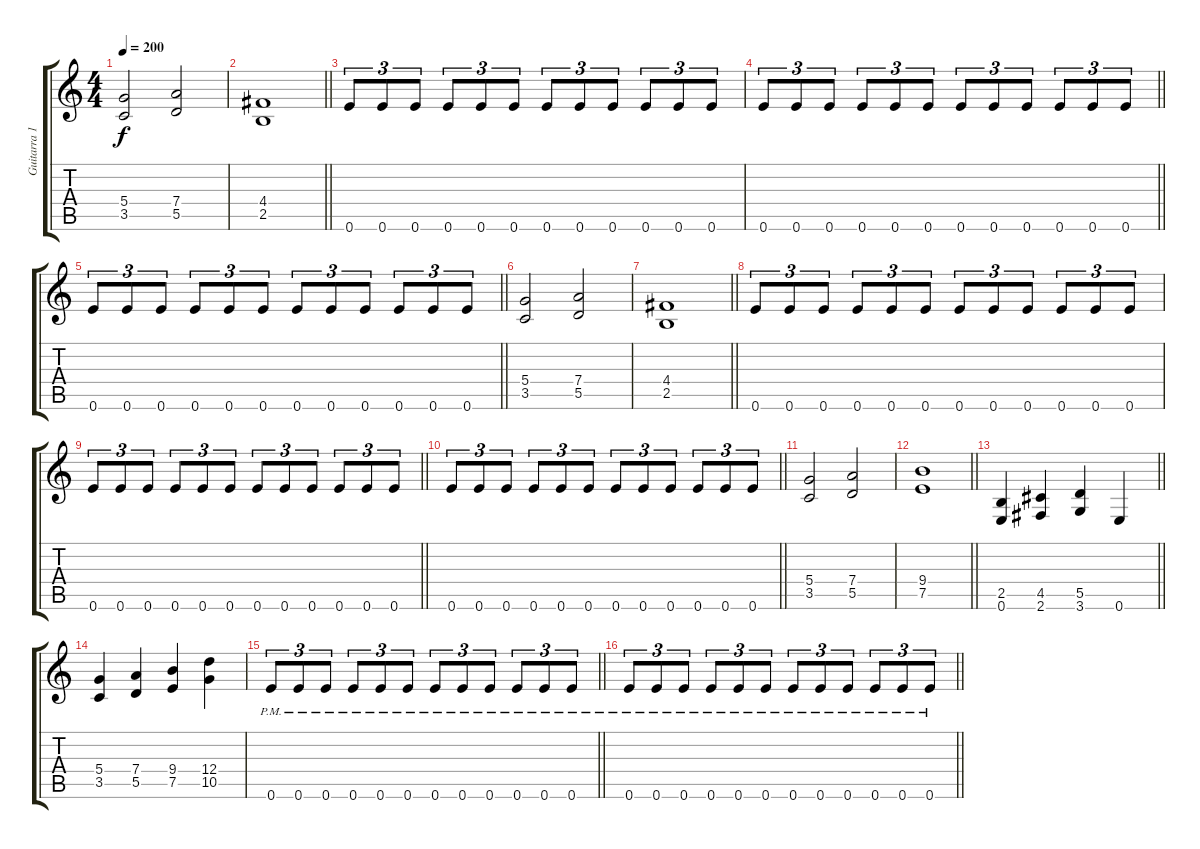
\track ("Guitarra 1" "Guitarra 1") {instrument overdrivenguitar}
\staff {score tabs}
\tuning (E4 B3 G3 D3 A2 E2) {hide}
\ts (4 4)
\tempo 200
\clef g2
\ks c
(5.4 3.5).2{dy f} (7.4 5.5).2 |
\barLineRight lightlight
(4.4 2.5).1 |
0.6.8{tu (3 2) ot 8vb} 0.6.8{tu (3 2) ot 8vb} 0.6.8{tu (3 2) ot 8vb} 0.6.8{tu (3 2) ot 8vb} 0.6.8{tu (3 2) ot 8vb} 0.6.8{tu (3 2) ot 8vb} 0.6.8{tu (3 2) ot 8vb} 0.6.8{tu (3 2) ot 8vb} 0.6.8{tu (3 2) ot 8vb} 0.6.8{tu (3 2) ot 8vb} 0.6.8{tu (3 2) ot 8vb} 0.6.8{tu (3 2) ot 8vb} |
\barLineRight lightlight
0.6.8{tu (3 2) ot 8vb} 0.6.8{tu (3 2) ot 8vb} 0.6.8{tu (3 2) ot 8vb} 0.6.8{tu (3 2) ot 8vb} 0.6.8{tu (3 2) ot 8vb} 0.6.8{tu (3 2) ot 8vb} 0.6.8{tu (3 2) ot 8vb} 0.6.8{tu (3 2) ot 8vb} 0.6.8{tu (3 2) ot 8vb} 0.6.8{tu (3 2) ot 8vb} 0.6.8{tu (3 2) ot 8vb} 0.6.8{tu (3 2) ot 8vb} |
\barLineRight lightlight
0.6.8{tu (3 2) ot 8vb} 0.6.8{tu (3 2) ot 8vb} 0.6.8{tu (3 2) ot 8vb} 0.6.8{tu (3 2) ot 8vb} 0.6.8{tu (3 2) ot 8vb} 0.6.8{tu (3 2) ot 8vb} 0.6.8{tu (3 2) ot 8vb} 0.6.8{tu (3 2) ot 8vb} 0.6.8{tu (3 2) ot 8vb} 0.6.8{tu (3 2) ot 8vb} 0.6.8{tu (3 2) ot 8vb} 0.6.8{tu (3 2) ot 8vb} |
(5.4 3.5).2 (7.4 5.5).2 |
\barLineRight lightlight
(4.4 2.5).1 |
0.6.8{tu (3 2) ot 8vb} 0.6.8{tu (3 2) ot 8vb} 0.6.8{tu (3 2) ot 8vb} 0.6.8{tu (3 2) ot 8vb} 0.6.8{tu (3 2) ot 8vb} 0.6.8{tu (3 2) ot 8vb} 0.6.8{tu (3 2) ot 8vb} 0.6.8{tu (3 2) ot 8vb} 0.6.8{tu (3 2) ot 8vb} 0.6.8{tu (3 2) ot 8vb} 0.6.8{tu (3 2) ot 8vb} 0.6.8{tu (3 2) ot 8vb} |
\barLineRight lightlight
0.6.8{tu (3 2) ot 8vb} 0.6.8{tu (3 2) ot 8vb} 0.6.8{tu (3 2) ot 8vb} 0.6.8{tu (3 2) ot 8vb} 0.6.8{tu (3 2) ot 8vb} 0.6.8{tu (3 2) ot 8vb} 0.6.8{tu (3 2) ot 8vb} 0.6.8{tu (3 2) ot 8vb} 0.6.8{tu (3 2) ot 8vb} 0.6.8{tu (3 2) ot 8vb} 0.6.8{tu (3 2) ot 8vb} 0.6.8{tu (3 2) ot 8vb} |
\barLineRight lightlight
0.6.8{tu (3 2) ot 8vb} 0.6.8{tu (3 2) ot 8vb} 0.6.8{tu (3 2) ot 8vb} 0.6.8{tu (3 2) ot 8vb} 0.6.8{tu (3 2) ot 8vb} 0.6.8{tu (3 2) ot 8vb} 0.6.8{tu (3 2) ot 8vb} 0.6.8{tu (3 2) ot 8vb} 0.6.8{tu (3 2) ot 8vb} 0.6.8{tu (3 2) ot 8vb} 0.6.8{tu (3 2) ot 8vb} 0.6.8{tu (3 2) ot 8vb} |
(5.4 3.5).2 (7.4 5.5).2 |
\barLineRight lightlight
(9.4 7.5).1 |
\barLineRight lightlight
(2.5 0.6).4 (4.5 2.6).4 (5.5 3.6).4 0.6.4 |
(5.4 3.5).4 (7.4 5.5).4 (9.4 7.5).4 (12.4 10.5).4 |
\barLineRight lightlight
0.6{pm}.8{tu (3 2) ot 8vb} 0.6{pm}.8{tu (3 2) ot 8vb} 0.6{pm}.8{tu (3 2) ot 8vb} 0.6{pm}.8{tu (3 2) ot 8vb} 0.6{pm}.8{tu (3 2) ot 8vb} 0.6{pm}.8{tu (3 2) ot 8vb} 0.6{pm}.8{tu (3 2) ot 8vb} 0.6{pm}.8{tu (3 2) ot 8vb} 0.6{pm}.8{tu (3 2) ot 8vb} 0.6{pm}.8{tu (3 2) ot 8vb} 0.6{pm}.8{tu (3 2) ot 8vb} 0.6{pm}.8{tu (3 2) ot 8vb} |
\barLineRight lightlight
0.6{pm}.8{tu (3 2) ot 8vb} 0.6{pm}.8{tu (3 2) ot 8vb} 0.6{pm}.8{tu (3 2) ot 8vb} 0.6{pm}.8{tu (3 2) ot 8vb} 0.6{pm}.8{tu (3 2) ot 8vb} 0.6{pm}.8{tu (3 2) ot 8vb} 0.6{pm}.8{tu (3 2) ot 8vb} 0.6{pm}.8{tu (3 2) ot 8vb} 0.6{pm}.8{tu (3 2) ot 8vb} 0.6{pm}.8{tu (3 2) ot 8vb} 0.6{pm}.8{tu (3 2) ot 8vb} 0.6{pm}.8{tu (3 2) ot 8vb}
